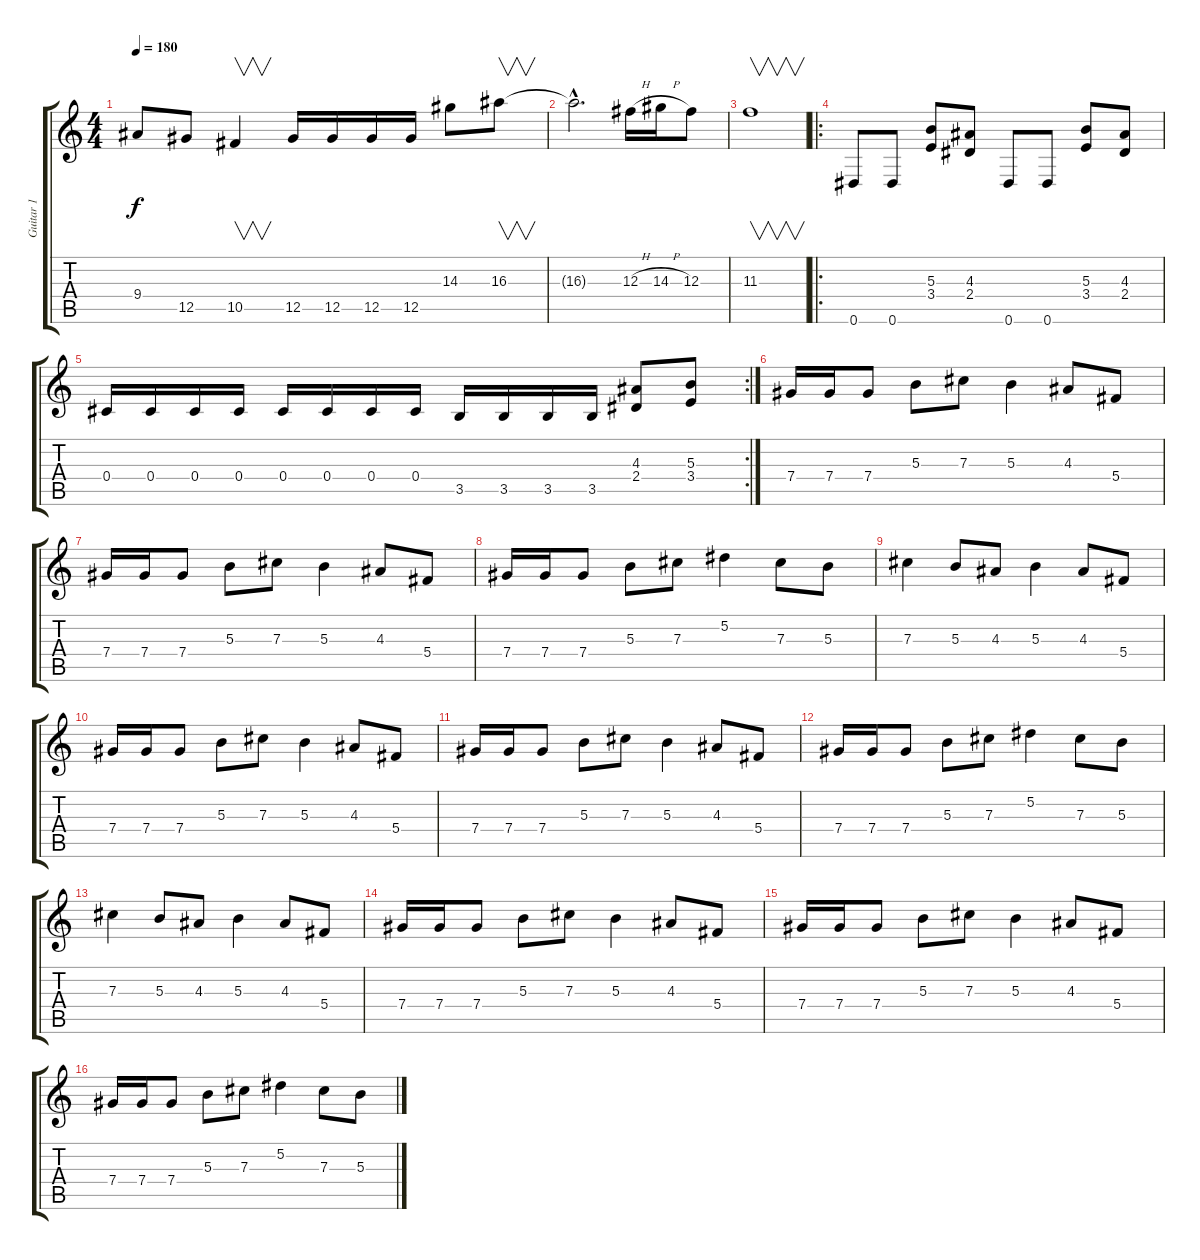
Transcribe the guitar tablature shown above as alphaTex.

\track ("Guitar 1" "Guitar 1") {instrument distortionguitar}
\staff {score tabs}
\tuning (Eb4 Bb3 Gb3 Db3 Ab2 Eb2) {hide}
\ts (4 4)
\tempo 180
\clef g2
\ks c
9.4.8{dy f} 12.5.8 10.5.4{v} 12.5.16 12.5.16 12.5.16 12.5.16 14.3.8 16.3.8{v} |
16.3{hac t}.2{d} 12.3{h}.16 14.3{h}.16 12.3.8 |
11.3.1{v} |
\ro
0.6.8 0.6.8 (5.3 3.4).8 (4.3 2.4).8 0.6.8 0.6.8 (5.3 3.4).8 (4.3 2.4).8 |
\rc 2
0.4.16 0.4.16 0.4.16 0.4.16 0.4.16 0.4.16 0.4.16 0.4.16 3.5.16 3.5.16 3.5.16 3.5.16 (4.3 2.4).8 (5.3 3.4).8 |
7.4.16 7.4.16 7.4.8 5.3.8 7.3.8 5.3.4 4.3.8 5.4.8 |
7.4.16 7.4.16 7.4.8 5.3.8 7.3.8 5.3.4 4.3.8 5.4.8 |
7.4.16 7.4.16 7.4.8 5.3.8 7.3.8 5.2.4 7.3.8 5.3.8 |
7.3.4 5.3.8 4.3.8 5.3.4 4.3.8 5.4.8 |
7.4.16 7.4.16 7.4.8 5.3.8 7.3.8 5.3.4 4.3.8 5.4.8 |
7.4.16 7.4.16 7.4.8 5.3.8 7.3.8 5.3.4 4.3.8 5.4.8 |
7.4.16 7.4.16 7.4.8 5.3.8 7.3.8 5.2.4 7.3.8 5.3.8 |
7.3.4 5.3.8 4.3.8 5.3.4 4.3.8 5.4.8 |
7.4.16 7.4.16 7.4.8 5.3.8 7.3.8 5.3.4 4.3.8 5.4.8 |
7.4.16 7.4.16 7.4.8 5.3.8 7.3.8 5.3.4 4.3.8 5.4.8 |
7.4.16 7.4.16 7.4.8 5.3.8 7.3.8 5.2.4 7.3.8 5.3.8
